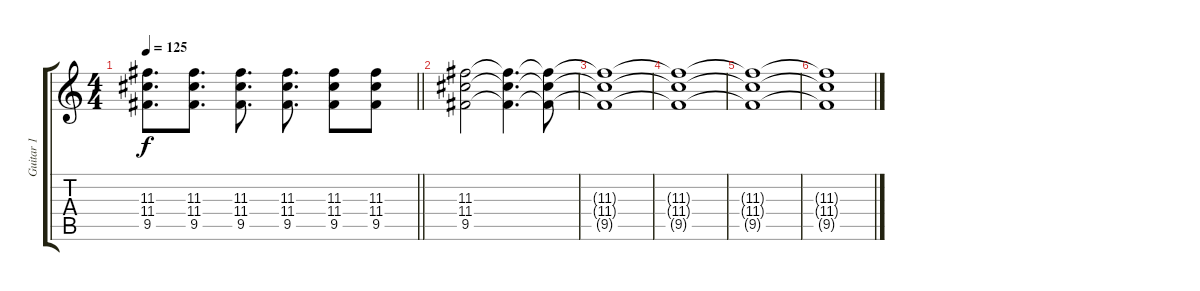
\track ("Guitar 1" "Guitar 1") {instrument distortionguitar}
\staff {score tabs}
\tuning (E4 B3 G3 D3 A2 E2) {hide}
\ts (4 4)
\tempo 125
\clef g2
\barLineRight lightlight
\ks c
(11.3 11.4 9.5).8{d dy f} (11.3 11.4 9.5).8{d} (11.3 11.4 9.5).8{d} (11.3 11.4 9.5).8{d} (11.3 11.4 9.5).8 (11.3 11.4 9.5).8 |
(11.3 11.4 9.5).2 (11.3{t} 11.4{t} 9.5{t}).4{d} (11.3{t} 11.4{t} 9.5{t}).8 |
(11.3{t} 11.4{t} 9.5{t}).1 |
(11.3{t} 11.4{t} 9.5{t}).1 |
(11.3{t} 11.4{t} 9.5{t}).1 |
(11.3{t} 11.4{t} 9.5{t}).1
